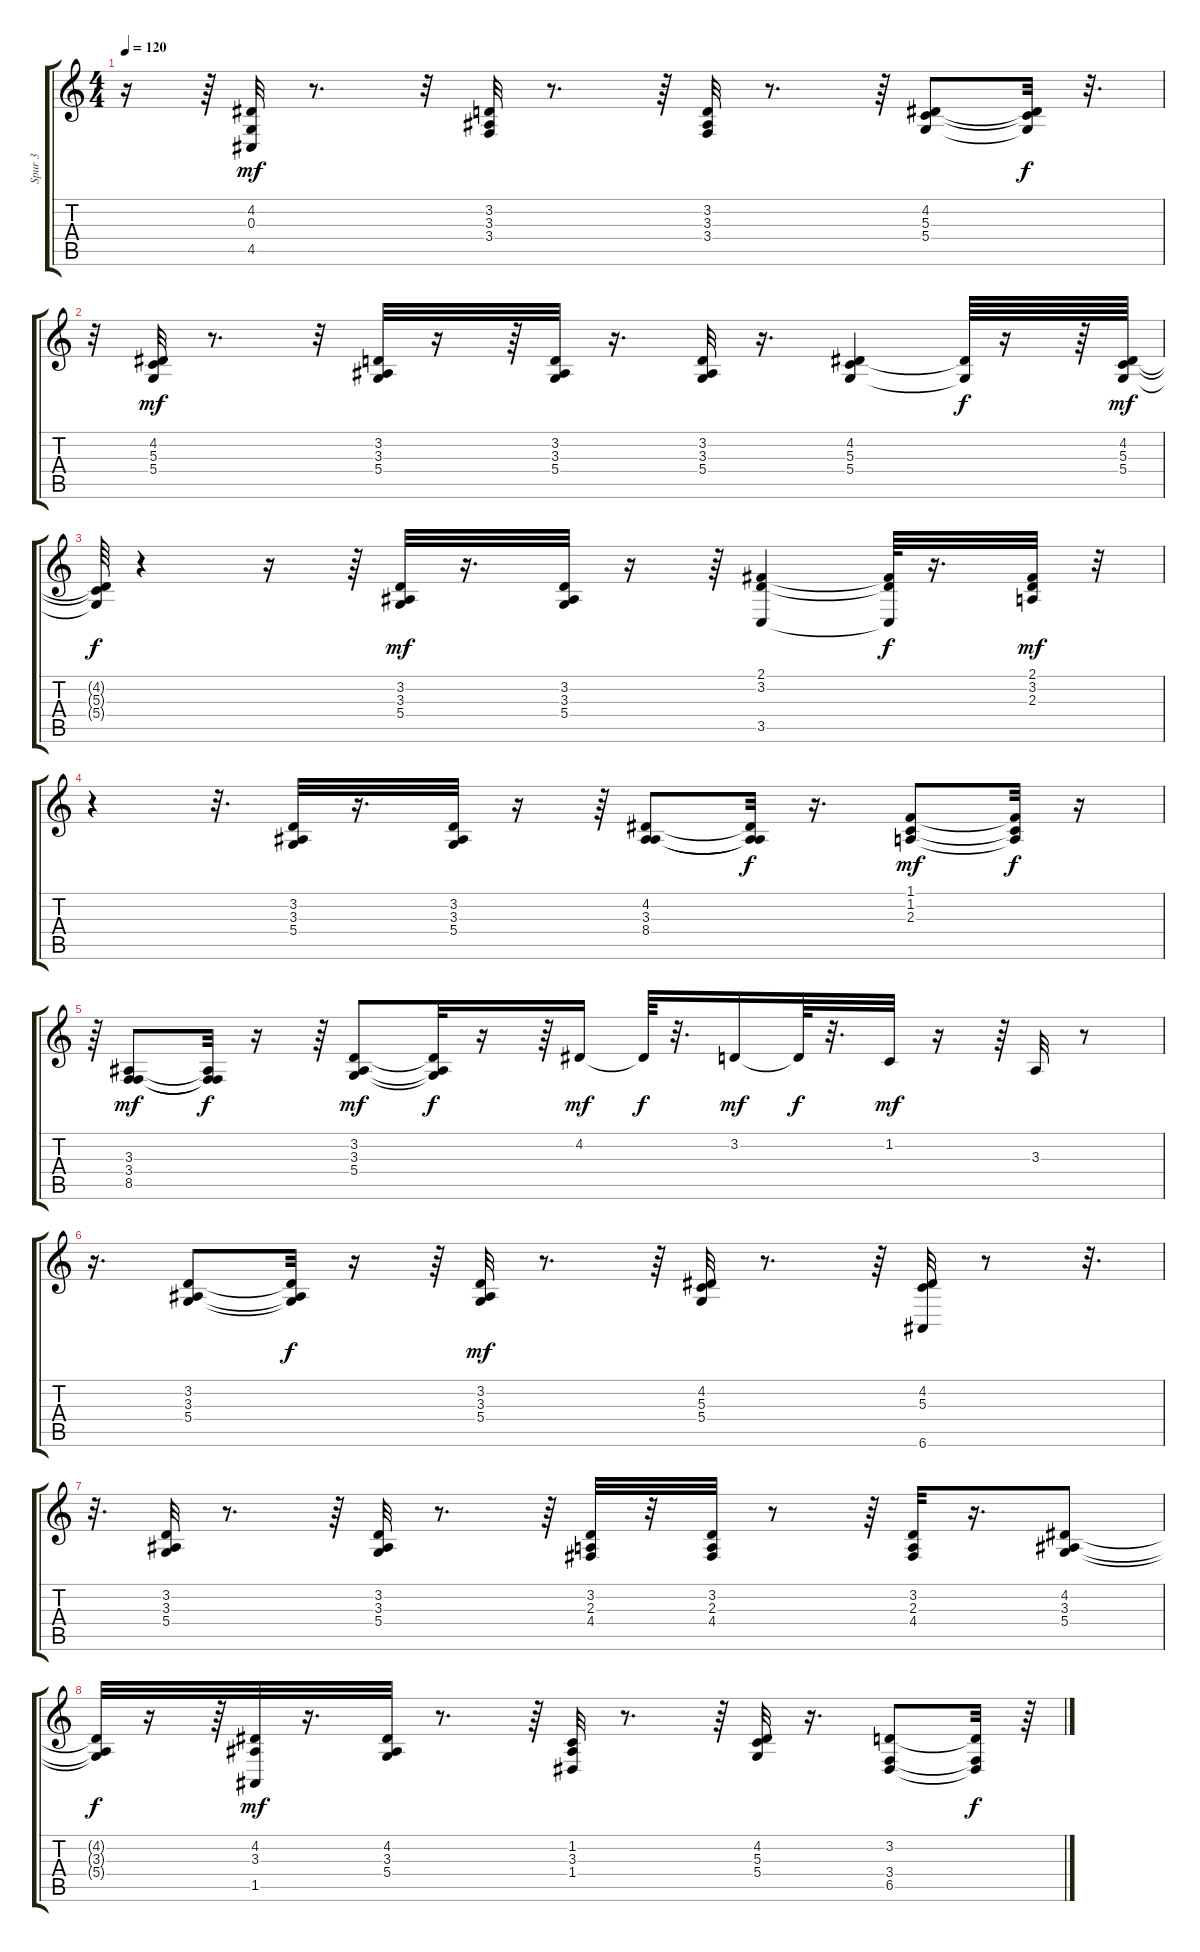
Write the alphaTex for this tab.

\track ("Spur 3" "Spur 3") {instrument clavinet}
\staff {score tabs}
\tuning (E4 B3 G3 D3 A2 E2) {hide}
\ts (4 4)
\tempo 120
\clef g2
\ks c
r.16{dy mf} r.64 (4.2 0.3 4.5).32 r.8{d} r.32 (3.2 3.3 3.4).32 r.8{d} r.64 (3.2 3.3 3.4).32 r.8{d} r.64 (4.2 5.3 5.4).8 (4.2{t} 5.3{t} 5.4{t}).32{dy f} r.32{d} |
r.32 (4.2 5.3 5.4).32{dy mf} r.8{d} r.32 (3.2 3.3 5.4).32 r.16 r.64 (3.2 3.3 5.4).32 r.16{d} (3.2 3.3 5.4).32 r.16{d} (4.2 5.3 5.4).4 (4.2{t} 5.4{t}).64{dy f} r.16 r.64 (4.2 5.3 5.4).64{dy mf} |
(4.2{t} 5.3{t} 5.4{t}).64{dy f} r.4 r.16 r.64 (3.2 3.3 5.4).32{dy mf} r.16{d} (3.2 3.3 5.4).32 r.16 r.64 (2.1 3.2 3.5).4 (2.1{t} 3.2{t} 3.5{t}).64{dy f} r.16{d} (2.1 3.2 2.3).32{dy mf} r.32 |
r.4 r.32{d} (3.2 3.3 5.4).32 r.16{d} (3.2 3.3 5.4).32 r.16 r.64 (4.2 3.3 8.4).8 (4.2{t} 3.3{t} 8.4{t}).32{dy f} r.16{d} (1.1 1.2 2.3).8{dy mf} (1.1{t} 1.2{t} 2.3{t}).32{dy f} r.16 |
r.64 (3.3 3.4 8.5).8{dy mf} (3.3{t} 3.4{t} 8.5{t}).32{dy f} r.16 r.64 (3.2 3.3 5.4).8{dy mf} (3.2{t} 3.3{t} 5.4{t}).32{dy f} r.16 r.64 4.2.16{dy mf} 4.2{t}.64{dy f} r.32{d} 3.2.16{dy mf} 3.2{t}.64{dy f} r.32{d} 1.2.32{dy mf} r.16 r.64 3.3.32 r.8 |
r.16{d} (3.2 3.3 5.4).8 (3.2{t} 3.3{t} 5.4{t}).32{dy f} r.16 r.64 (3.2 3.3 5.4).32{dy mf} r.8{d} r.64 (4.2 5.3 5.4).32 r.8{d} r.64 (4.2 5.3 6.6).32 r.8 r.32{d} |
r.32{d} (3.2 3.3 5.4).32 r.8{d} r.64 (3.2 3.3 5.4).32 r.8{d} r.64 (3.2 2.3 4.4).32 r.32 (3.2 2.3 4.4).32 r.8 r.64 (3.2 2.3 4.4).32 r.16{d} (4.2 3.3 5.4).8 |
(4.2{t} 3.3{t} 5.4{t}).32{dy f} r.16 r.64 (4.2 3.3 1.5).32{dy mf} r.16{d} (4.2 3.3 5.4).32 r.8{d} r.64 (1.2 3.3 1.4).32 r.8{d} r.64 (4.2 5.3 5.4).32 r.16{d} (3.2 3.4 6.5).8 (3.2{t} 3.4{t} 6.5{t}).32{dy f} r.64
